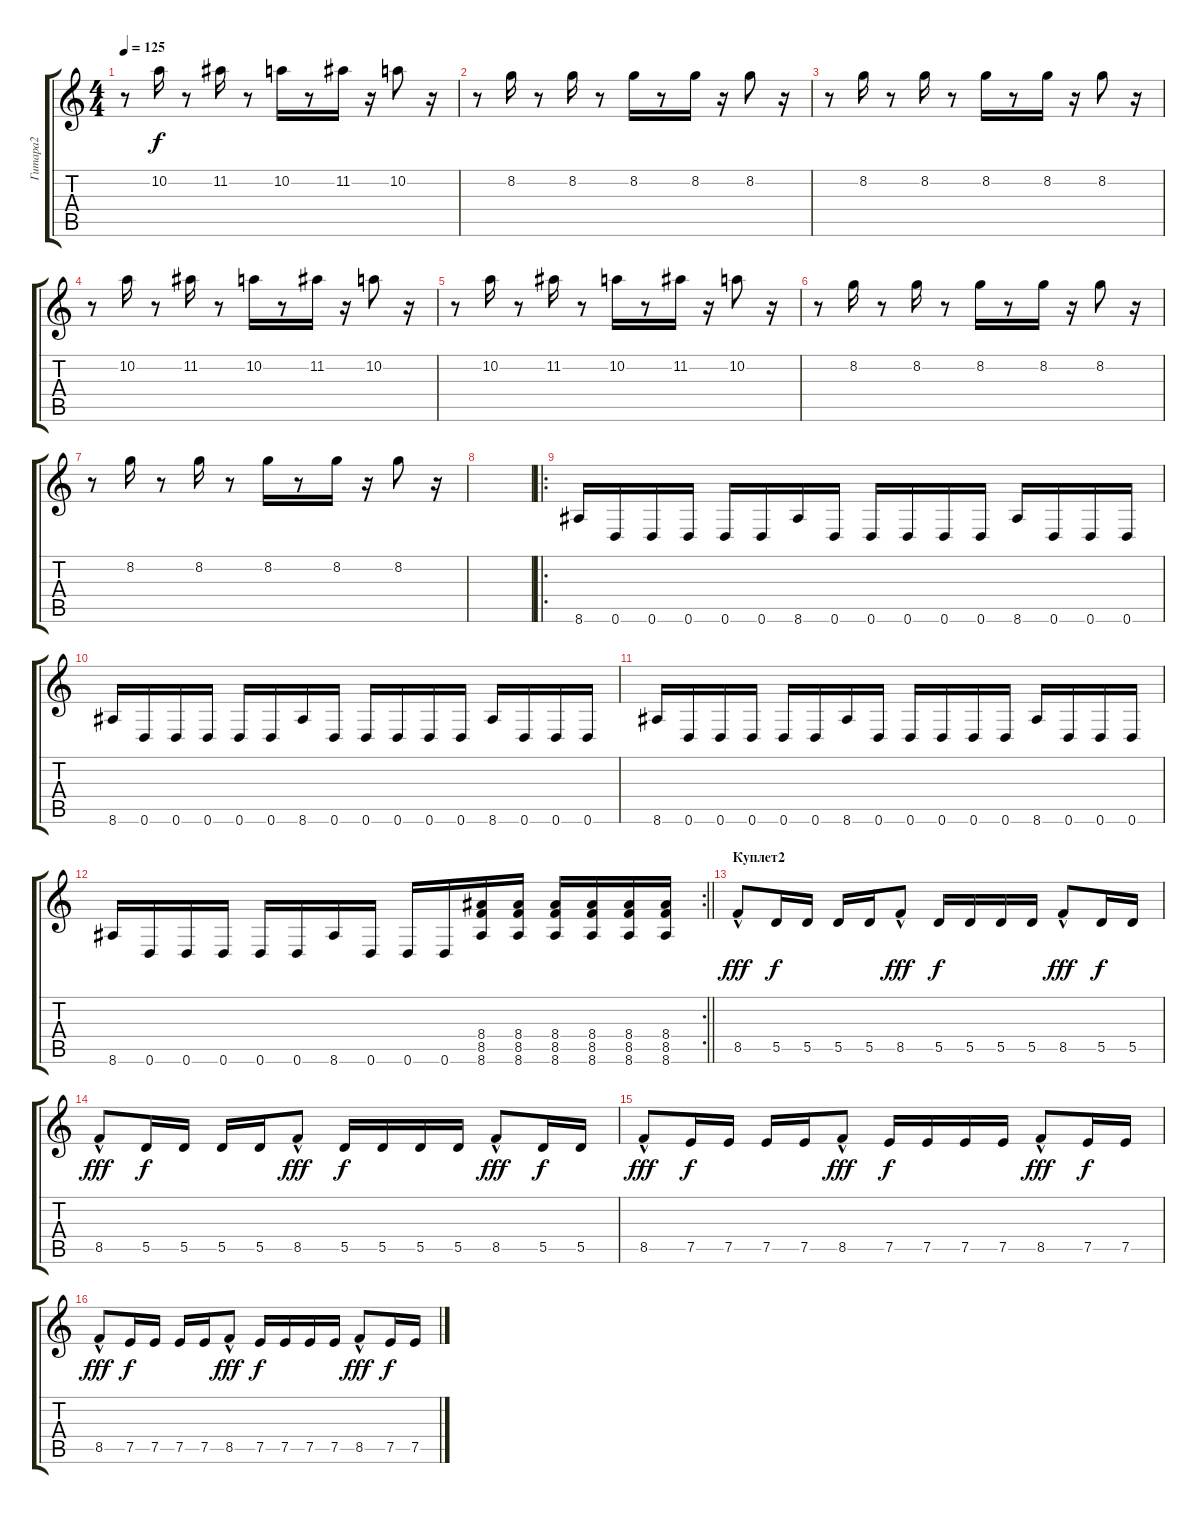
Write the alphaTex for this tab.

\track ("Гитара2" "Гитара2") {instrument overdrivenguitar}
\staff {score tabs}
\tuning (E4 B3 G3 D3 A2 D2) {hide}
\ts (4 4)
\tempo 125
\clef g2
\ks c
r.8{dy f} 10.2.16 r.8 11.2.16 r.8 10.2.16 r.8 11.2.16 r.16 10.2.8 r.16 |
r.8 8.2.16 r.8 8.2.16 r.8 8.2.16 r.8 8.2.16 r.16 8.2.8 r.16 |
r.8 8.2.16 r.8 8.2.16 r.8 8.2.16 r.8 8.2.16 r.16 8.2.8 r.16 |
r.8 10.2.16 r.8 11.2.16 r.8 10.2.16 r.8 11.2.16 r.16 10.2.8 r.16 |
r.8 10.2.16 r.8 11.2.16 r.8 10.2.16 r.8 11.2.16 r.16 10.2.8 r.16 |
r.8 8.2.16 r.8 8.2.16 r.8 8.2.16 r.8 8.2.16 r.16 8.2.8 r.16 |
r.8 8.2.16 r.8 8.2.16 r.8 8.2.16 r.8 8.2.16 r.16 8.2.8 r.16 |
|
\ro
8.6.16 0.6.16 0.6.16 0.6.16 0.6.16 0.6.16 8.6.16 0.6.16 0.6.16 0.6.16 0.6.16 0.6.16 8.6.16 0.6.16 0.6.16 0.6.16 |
8.6.16 0.6.16 0.6.16 0.6.16 0.6.16 0.6.16 8.6.16 0.6.16 0.6.16 0.6.16 0.6.16 0.6.16 8.6.16 0.6.16 0.6.16 0.6.16 |
8.6.16 0.6.16 0.6.16 0.6.16 0.6.16 0.6.16 8.6.16 0.6.16 0.6.16 0.6.16 0.6.16 0.6.16 8.6.16 0.6.16 0.6.16 0.6.16 |
\rc 2
\barLineRight lightlight
8.6.16 0.6.16 0.6.16 0.6.16 0.6.16 0.6.16 8.6.16 0.6.16 0.6.16 0.6.16 (8.4 8.5 8.6).16 (8.4 8.5 8.6).16 (8.4 8.5 8.6).16 (8.4 8.5 8.6).16 (8.4 8.5 8.6).16 (8.4 8.5 8.6).16 |
\section ("" "Куплет2")
8.5{hac}.8{dy fff} 5.5.16{dy f} 5.5.16 5.5.16 5.5.16 8.5{hac}.8{dy fff} 5.5.16{dy f} 5.5.16 5.5.16 5.5.16 8.5{hac}.8{dy fff} 5.5.16{dy f} 5.5.16 |
8.5{hac}.8{dy fff} 5.5.16{dy f} 5.5.16 5.5.16 5.5.16 8.5{hac}.8{dy fff} 5.5.16{dy f} 5.5.16 5.5.16 5.5.16 8.5{hac}.8{dy fff} 5.5.16{dy f} 5.5.16 |
8.5{hac}.8{dy fff} 7.5.16{dy f} 7.5.16 7.5.16 7.5.16 8.5{hac}.8{dy fff} 7.5.16{dy f} 7.5.16 7.5.16 7.5.16 8.5{hac}.8{dy fff} 7.5.16{dy f} 7.5.16 |
8.5{hac}.8{dy fff} 7.5.16{dy f} 7.5.16 7.5.16 7.5.16 8.5{hac}.8{dy fff} 7.5.16{dy f} 7.5.16 7.5.16 7.5.16 8.5{hac}.8{dy fff} 7.5.16{dy f} 7.5.16
